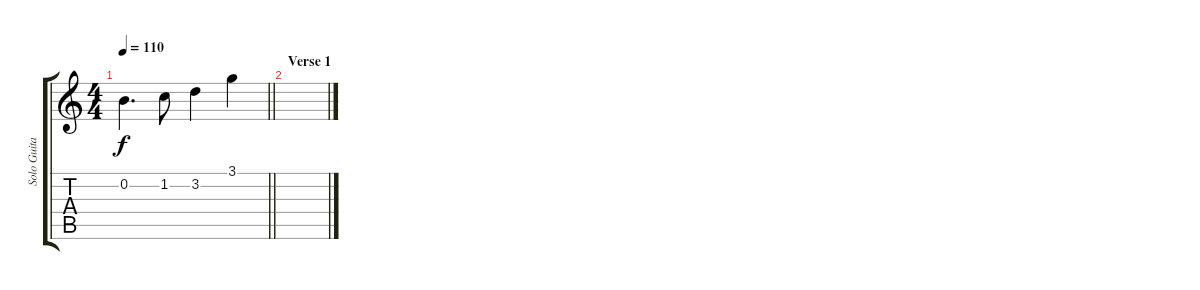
\track ("Solo Guitar" "Solo Guita") {instrument electricguitarclean}
\staff {score tabs}
\tuning (E4 B3 G3 D3 A2 E2) {hide}
\ts (4 4)
\tempo 110
\clef g2
\barLineRight lightlight
\ks c
0.2{t}.4{d dy f} 1.2.8 3.2.4 3.1.4 |
\section ("" "Verse 1")
